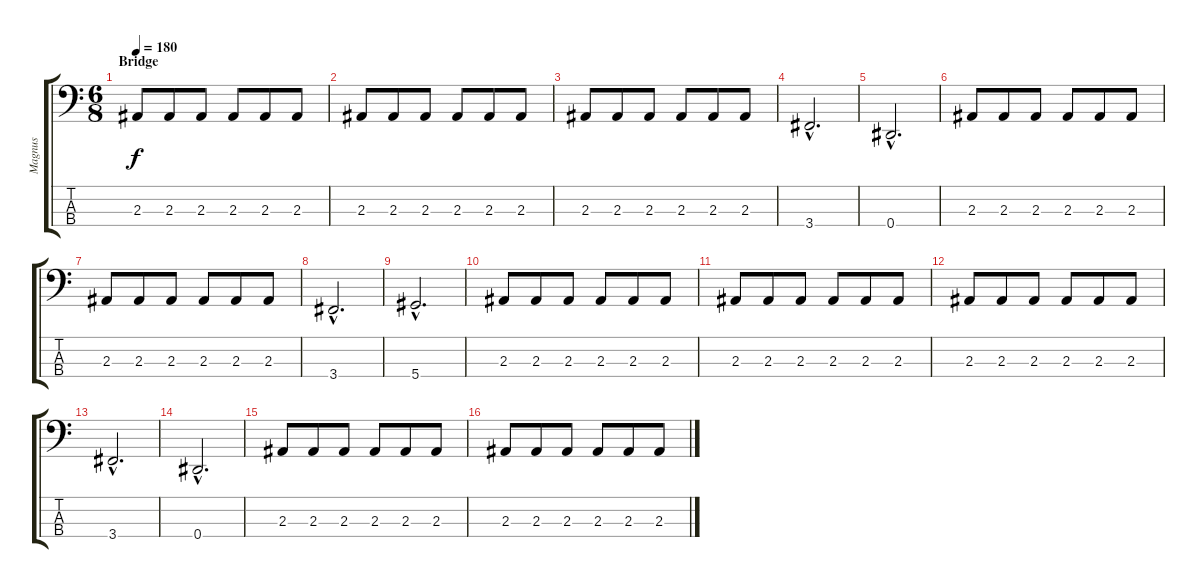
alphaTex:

\track ("Magnus" "Magnus") {instrument electricbassfinger}
\staff {score tabs}
\tuning (Gb2 Db2 Ab1 Eb1) {hide}
\ts (6 8)
\section ("" "Bridge")
\tempo 180
\clef f4
\ks c
2.3.8{dy f} 2.3.8 2.3.8 2.3.8 2.3.8 2.3.8 |
2.3.8 2.3.8 2.3.8 2.3.8 2.3.8 2.3.8 |
2.3.8 2.3.8 2.3.8 2.3.8 2.3.8 2.3.8 |
3.4{hac}.2{d} |
0.4{hac}.2{d} |
2.3.8 2.3.8 2.3.8 2.3.8 2.3.8 2.3.8 |
2.3.8 2.3.8 2.3.8 2.3.8 2.3.8 2.3.8 |
3.4{hac}.2{d} |
5.4{hac}.2{d} |
2.3.8 2.3.8 2.3.8 2.3.8 2.3.8 2.3.8 |
2.3.8 2.3.8 2.3.8 2.3.8 2.3.8 2.3.8 |
2.3.8 2.3.8 2.3.8 2.3.8 2.3.8 2.3.8 |
3.4{hac}.2{d} |
0.4{hac}.2{d} |
2.3.8 2.3.8 2.3.8 2.3.8 2.3.8 2.3.8 |
2.3.8 2.3.8 2.3.8 2.3.8 2.3.8 2.3.8
